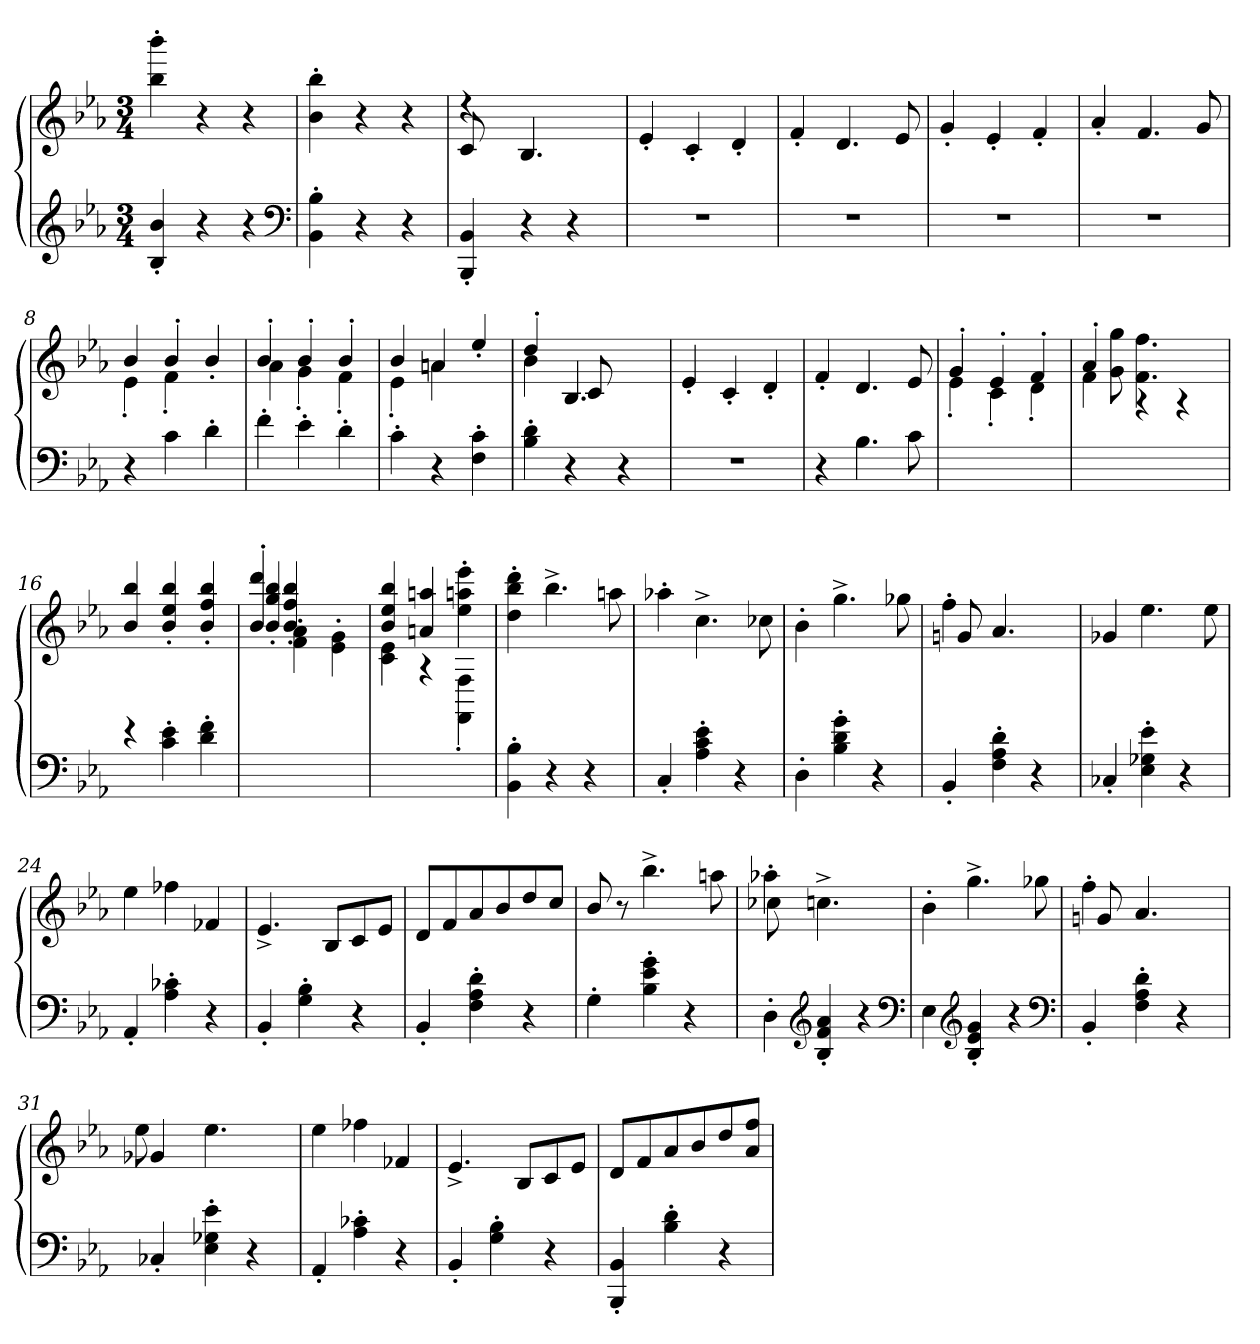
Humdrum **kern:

**kern	**kern
*part1	*part1
*staff2	*staff1
*clefG2	*clefG2
*k[b-e-a-]	*k[b-e-a-]
*M3/4	*M3/4
=1	=1
4b-i'</ 4B-i'</	4bb-j'>\ 4bbb-j'>\
4r	4r
4r	4r
*clefF4	*
=2	=2
4BB-i'>\ 4B-i'>\	4b-j'>\ 4bb-j'>\
4r	4r
4r	4r
=3	=3
*	*^
4BB-i'</ 4BBB-i'</	4r	8cZ/
.	.	2ryy
4r	4.B-j/	.
4r	.	.
.	8ryy	8ryy
*	*v	*v
=4	=4
2.r	4e-'<'<j/
.	4c'<'<j/
.	4d'<j/
=5	=5
2.r	4f'<j/
.	4.dj/
.	8e-j/
=6	=6
2.r	4g'<'<j/
.	4e-'<j/
.	4f'<j/
=7	=7
2.r	4a-'<j/
.	4.fj/
.	8gj/
!!LO:LB:g=z
=8	=8
*	*^
4r	4b-j/	4e-'<'<Z\
4ci\	4b-'>j/	4f'<Z\
4d'>i\	4b-'>j/	4ryy
=9	=9	=9
4f'>'>i\	4b-'>j/	4a-Z\
4e-'>i\	4b-'>j/	4g'<Z\
4d'>i\	4b-'>j/	4f'<Z\
=10	=10	=10
4c'>i\	4b-j/	4e-'<Z\
4r	4anj/	4anZ\
4Fi'>\ 4ci'>\	4ee-'>j/	4ryy
=11	=11	=11
4B-i'>\ 4di'>\	4dd'>j/	4b-Z\
4r	4.B-j/	8cZ/
.	.	4.ryy
4r	.	.
.	8ryy	.
*	*v	*v
=12	=12
2.r	4e-'<'<j/
.	4c'<j/
.	4d'<j/
=13	=13
4r	4f'<j/
4.B-i\	4.dj/
8ci\	8e-j/
=14	=14
*	*^
2.ryy	4g'>j/	4e-'<i\
.	4e-'>j/	4c'<i\
.	4f'>j/	4d'<i\
=15	=15	=15
*	*	*^
2.ryy	4a-'>j/	8gZ\ 8ggZ\	4f'<i\
.	.	2ryy	.
.	4.fj\ 4.ffj\	.	4r
.	.	.	4r
.	8ryy	8ryy	.
*	*v	*v	*v
!!LO:LB:g=z
=16	=16
*^	*
4r	2.ryy	4bb-j/ 4b-j/
4ci'<\ 4e-i'<\	.	4bb-j'>/ 4ee-j'>/ 4b-j'>/
4di'<\ 4fi'<\	.	4bb-j'>/ 4ffj'>/ 4b-j'>/
*v	*v	*
=17	=17
*	*^
2.ryy	4dddj'>/ 4b-j'>/	4bb-i'>/ 4ggi'>/ 4b-i'>/
.	4a-j'<\ 4fj'<\	4bb-i'>/ 4ffi'>/ 4b-i'>/
.	4e-j'<\ 4gj'<\	4ryy
=18	=18	=18
2.ryy	4bb-j/ 4ee-j/ 4b-j/	4ci\ 4e-i\
.	4aanj/ 4anj/	4r
.	4ee-j'>\ 4aanj'>\ 4eee-j'>\	4FFi'>\ 4Fi'>\
*	*v	*v
=19	=19
4BB-i'>\ 4B-i'>\	4ddj'>\ 4dddj'>\ 4bb-j'>\
4r	4.bb-^>j\
4r	.
.	8aanj\
=20	=20
4C'<i/	4aa-X'>'>j\
4A-i'>\ 4ci'>\ 4e-i'>\	4.cc^>j\
4r	.
.	8cc-Xj\
=21	=21
4D'>i\	4b-'>'>j\
4B-i'>\ 4di'>\ 4gi'>\	4.gg^>j\
4r	.
.	8gg-Xj\
=22	=22
*	*^
4BB-'<i/	4ff'>j\	8gnZ/
.	.	2ryy
4Fi'>\ 4A-i'>\ 4di'>\	4.a-j/	.
4r	.	.
.	8ryy	8ryy
*	*v	*v
=23	=23
4C-X'<i/	4g-Xj/
4E-i'>\ 4G-Xi'>\ 4e-i'>\	4.ee-j\
4r	.
.	8ee-j\
!!LO:LB:g=z
=24	=24
4AA-'<i/	4ee-j\
4A-i'>\ 4c-Xi'>\	4ff-Xj\
4r	4f-Xj/
=25	=25
4BB-'<i/	4.e-^<j/
4Gi'>\ 4B-i'>\	.
.	8B-j/L
4r	8cj/
.	8e-j/J
=26	=26
4BB-'<i/	8dj/L
.	8fj/
4Fi'>\ 4A-i'>\ 4di'>\	8a-j/
.	8b-j/
4r	8ddj/
.	8ccj/J
=27	=27
4G'>i\	8b-j/
.	8r
4B-i'>\ 4e-i'>\ 4gi'>\	4.bb-^>j\
4r	.
.	8aanj\
=28	=28
*	*^
4D'>i\	4aa-X'>j\	8cc-XZ\
.	.	2ryy
*clefG2	*	*
4a-i'</ 4fi'</ 4B-i'</	4.cc^>^>j\	.
4r	.	.
.	8ryy	8ryy
*	*v	*v
*clefF4	*
=29	=29
4E-i\	4b-'>j\
*clefG2	*
4gi'</ 4e-i'</ 4B-i'</	4.gg^>j\
4r	.
.	8gg-Xj\
*clefF4	*
=30	=30
*	*^
4BB-'<i/	4ff'>j\	8gnZ/
.	.	2ryy
4Fi'>\ 4A-i'>\ 4di'>\	4.a-j/	.
4r	.	.
.	8ryy	8ryy
=31	=31	=31
4C-X'<i/	4g-Xj/	8ee-Z\
.	.	2ryy
4E-i'>\ 4G-Xi'>\ 4e-i'>\	4.ee-j\	.
4r	.	.
.	8ryy	8ryy
*	*v	*v
!!LO:LB:g=z
=32	=32
4AA-'<i/	4ee-j\
4A-i'>\ 4c-Xi'>\	4ff-Xj\
4r	4f-Xj/
=33	=33
4BB-'<i/	4.e-^<j/
4Gi'>\ 4B-i'>\	.
.	8B-j/L
4r	8cj/
.	8e-j/J
=34	=34
4BB-i'</ 4BBB-i'</	8dj/L
.	8fj/
4di'>\ 4B-i'>\	8a-j/
.	8b-j/
4r	8ddj/
.	8ffj/ 8a-j/J
=	=
*-	*-
